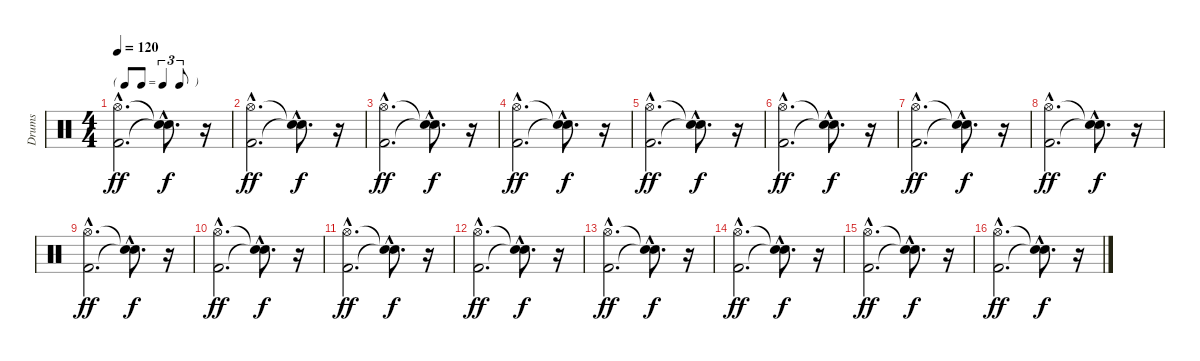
\track ("Drums" "Drums") {instrument percussion}
\staff {score}
\articulation defaults
\ts (4 4)
\tf triplet8th
\tempo 120
\tempo 72
\tempo 120
\clef neutral
\ks c
("Kick (hit) 2"{hac} "Hi-Hat (open)"{hac}).2{d dy ff} ("Snare (hit)"{hac t} "Snare (hit)"{hac t}).8{d dy f} r.16 |
("Kick (hit) 2"{hac} "Hi-Hat (open)"{hac}).2{d dy ff} ("Snare (hit)"{hac t} "Snare (hit)"{hac t}).8{d dy f} r.16 |
("Kick (hit) 2"{hac} "Hi-Hat (open)"{hac}).2{d dy ff} ("Snare (hit)"{hac t} "Snare (hit)"{hac t}).8{d dy f} r.16 |
("Kick (hit) 2"{hac} "Hi-Hat (open)"{hac}).2{d dy ff} ("Snare (hit)"{hac t} "Snare (hit)"{hac t}).8{d dy f} r.16 |
("Kick (hit) 2"{hac} "Hi-Hat (open)"{hac}).2{d dy ff} ("Snare (hit)"{hac t} "Snare (hit)"{hac t}).8{d dy f} r.16 |
("Kick (hit) 2"{hac} "Hi-Hat (open)"{hac}).2{d dy ff} ("Snare (hit)"{hac t} "Snare (hit)"{hac t}).8{d dy f} r.16 |
("Kick (hit) 2"{hac} "Hi-Hat (open)"{hac}).2{d dy ff} ("Snare (hit)"{hac t} "Snare (hit)"{hac t}).8{d dy f} r.16 |
("Kick (hit) 2"{hac} "Hi-Hat (open)"{hac}).2{d dy ff} ("Snare (hit)"{hac t} "Snare (hit)"{hac t}).8{d dy f} r.16 |
("Kick (hit) 2"{hac} "Hi-Hat (open)"{hac}).2{d dy ff} ("Snare (hit)"{hac t} "Snare (hit)"{hac t}).8{d dy f} r.16 |
("Kick (hit) 2"{hac} "Hi-Hat (open)"{hac}).2{d dy ff} ("Snare (hit)"{hac t} "Snare (hit)"{hac t}).8{d dy f} r.16 |
("Kick (hit) 2"{hac} "Hi-Hat (open)"{hac}).2{d dy ff} ("Snare (hit)"{hac t} "Snare (hit)"{hac t}).8{d dy f} r.16 |
("Kick (hit) 2"{hac} "Hi-Hat (open)"{hac}).2{d dy ff} ("Snare (hit)"{hac t} "Snare (hit)"{hac t}).8{d dy f} r.16 |
("Kick (hit) 2"{hac} "Hi-Hat (open)"{hac}).2{d dy ff} ("Snare (hit)"{hac t} "Snare (hit)"{hac t}).8{d dy f} r.16 |
("Kick (hit) 2"{hac} "Hi-Hat (open)"{hac}).2{d dy ff} ("Snare (hit)"{hac t} "Snare (hit)"{hac t}).8{d dy f} r.16 |
("Kick (hit) 2"{hac} "Hi-Hat (open)"{hac}).2{d dy ff} ("Snare (hit)"{hac t} "Snare (hit)"{hac t}).8{d dy f} r.16 |
("Kick (hit) 2"{hac} "Hi-Hat (open)"{hac}).2{d dy ff} ("Snare (hit)"{hac t} "Snare (hit)"{hac t}).8{d dy f} r.16
